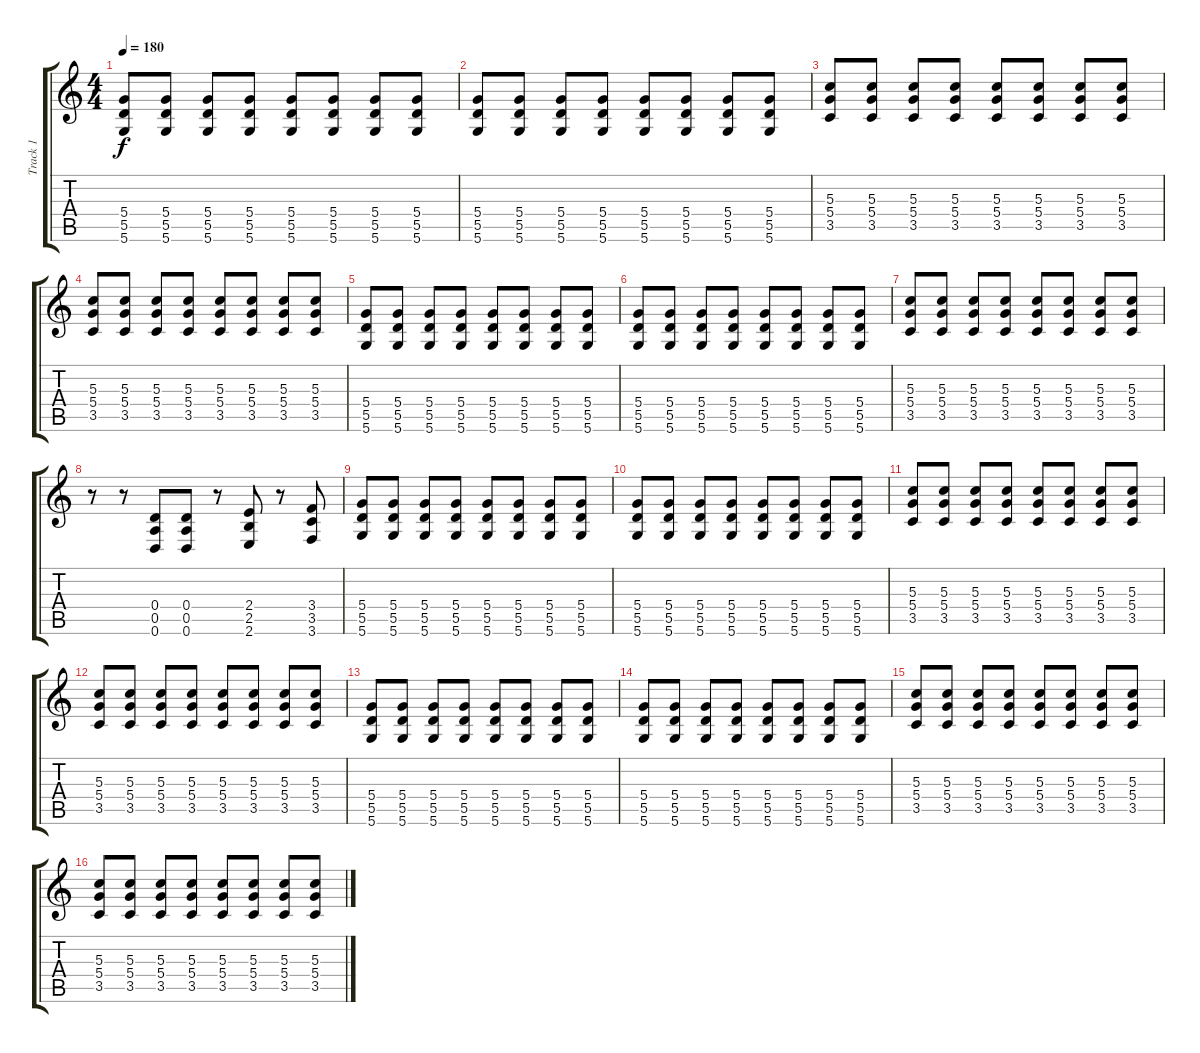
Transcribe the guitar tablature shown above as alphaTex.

\track ("Track 1" "Track 1") {instrument distortionguitar}
\staff {score tabs}
\tuning (E4 B3 G3 D3 A2 D2) {hide}
\ts (4 4)
\tempo 180
\clef g2
\ks c
(5.4 5.5 5.6).8{dy f instrument electricguitarmuted} (5.4 5.5 5.6).8 (5.4 5.5 5.6).8 (5.4 5.5 5.6).8 (5.4 5.5 5.6).8 (5.4 5.5 5.6).8 (5.4 5.5 5.6).8 (5.4 5.5 5.6).8 |
(5.4 5.5 5.6).8 (5.4 5.5 5.6).8 (5.4 5.5 5.6).8 (5.4 5.5 5.6).8 (5.4 5.5 5.6).8 (5.4 5.5 5.6).8 (5.4 5.5 5.6).8 (5.4 5.5 5.6).8 |
(5.3 5.4 3.5).8 (5.3 5.4 3.5).8 (5.3 5.4 3.5).8 (5.3 5.4 3.5).8 (5.3 5.4 3.5).8 (5.3 5.4 3.5).8 (5.3 5.4 3.5).8 (5.3 5.4 3.5).8 |
(5.3 5.4 3.5).8 (5.3 5.4 3.5).8 (5.3 5.4 3.5).8 (5.3 5.4 3.5).8 (5.3 5.4 3.5).8 (5.3 5.4 3.5).8 (5.3 5.4 3.5).8 (5.3 5.4 3.5).8 |
(5.4 5.5 5.6).8 (5.4 5.5 5.6).8 (5.4 5.5 5.6).8 (5.4 5.5 5.6).8 (5.4 5.5 5.6).8 (5.4 5.5 5.6).8 (5.4 5.5 5.6).8 (5.4 5.5 5.6).8 |
(5.4 5.5 5.6).8 (5.4 5.5 5.6).8 (5.4 5.5 5.6).8 (5.4 5.5 5.6).8 (5.4 5.5 5.6).8 (5.4 5.5 5.6).8 (5.4 5.5 5.6).8 (5.4 5.5 5.6).8 |
(5.3 5.4 3.5).8 (5.3 5.4 3.5).8 (5.3 5.4 3.5).8 (5.3 5.4 3.5).8 (5.3 5.4 3.5).8 (5.3 5.4 3.5).8 (5.3 5.4 3.5).8 (5.3 5.4 3.5).8 |
r.8{instrument distortionguitar} r.8 (0.4 0.5 0.6).8 (0.4 0.5 0.6).8 r.8 (2.4 2.5 2.6).8 r.8 (3.4 3.5 3.6).8 |
(5.4 5.5 5.6).8 (5.4 5.5 5.6).8 (5.4 5.5 5.6).8 (5.4 5.5 5.6).8 (5.4 5.5 5.6).8 (5.4 5.5 5.6).8 (5.4 5.5 5.6).8 (5.4 5.5 5.6).8 |
(5.4 5.5 5.6).8 (5.4 5.5 5.6).8 (5.4 5.5 5.6).8 (5.4 5.5 5.6).8 (5.4 5.5 5.6).8 (5.4 5.5 5.6).8 (5.4 5.5 5.6).8 (5.4 5.5 5.6).8 |
(5.3 5.4 3.5).8 (5.3 5.4 3.5).8 (5.3 5.4 3.5).8 (5.3 5.4 3.5).8 (5.3 5.4 3.5).8 (5.3 5.4 3.5).8 (5.3 5.4 3.5).8 (5.3 5.4 3.5).8 |
(5.3 5.4 3.5).8 (5.3 5.4 3.5).8 (5.3 5.4 3.5).8 (5.3 5.4 3.5).8 (5.3 5.4 3.5).8 (5.3 5.4 3.5).8 (5.3 5.4 3.5).8 (5.3 5.4 3.5).8 |
(5.4 5.5 5.6).8 (5.4 5.5 5.6).8 (5.4 5.5 5.6).8 (5.4 5.5 5.6).8 (5.4 5.5 5.6).8 (5.4 5.5 5.6).8 (5.4 5.5 5.6).8 (5.4 5.5 5.6).8 |
(5.4 5.5 5.6).8 (5.4 5.5 5.6).8 (5.4 5.5 5.6).8 (5.4 5.5 5.6).8 (5.4 5.5 5.6).8 (5.4 5.5 5.6).8 (5.4 5.5 5.6).8 (5.4 5.5 5.6).8 |
(5.3 5.4 3.5).8 (5.3 5.4 3.5).8 (5.3 5.4 3.5).8 (5.3 5.4 3.5).8 (5.3 5.4 3.5).8 (5.3 5.4 3.5).8 (5.3 5.4 3.5).8 (5.3 5.4 3.5).8 |
(5.3 5.4 3.5).8 (5.3 5.4 3.5).8 (5.3 5.4 3.5).8 (5.3 5.4 3.5).8 (5.3 5.4 3.5).8 (5.3 5.4 3.5).8 (5.3 5.4 3.5).8 (5.3 5.4 3.5).8
